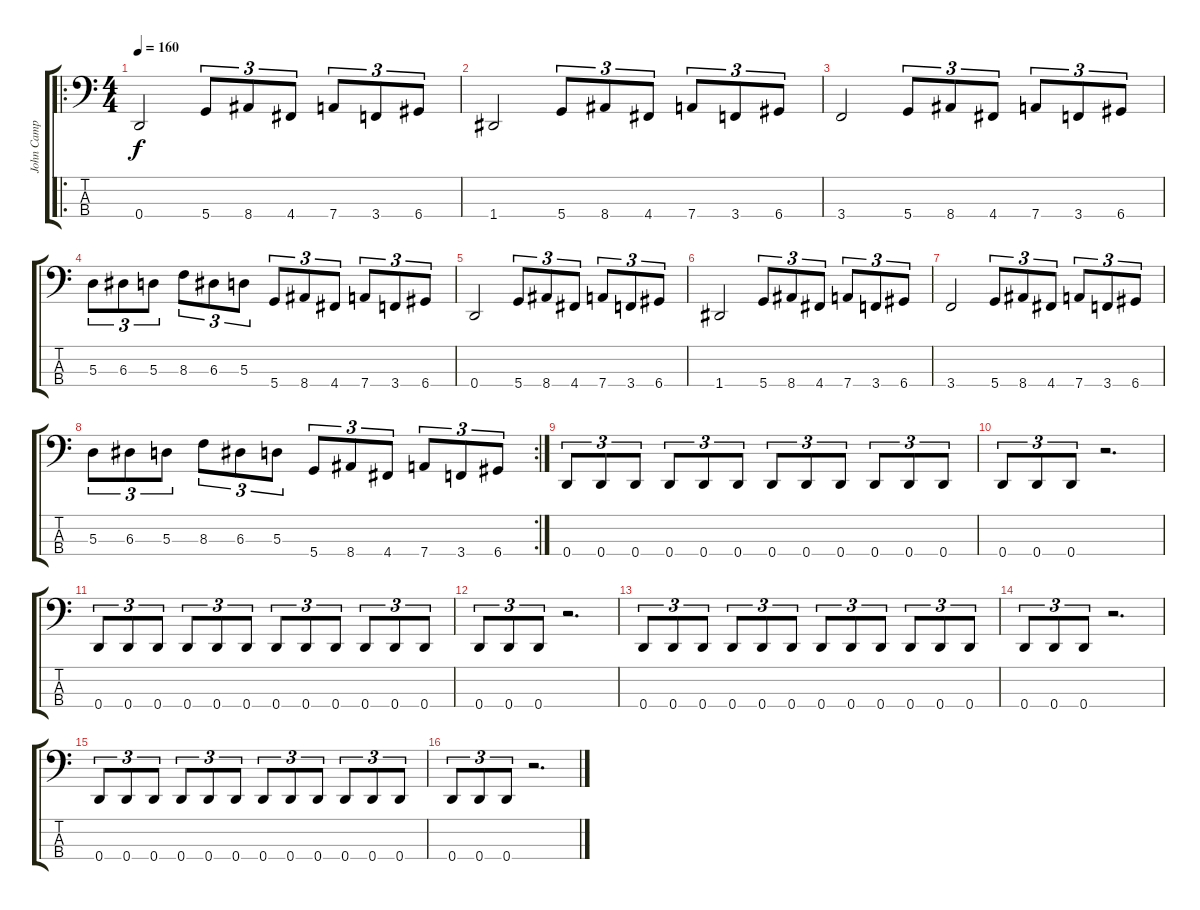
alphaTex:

\track ("John Camp bell" "John Camp ") {instrument electricbasspick}
\staff {score tabs}
\tuning (G2 D2 A1 D1) {hide}
\ro
\ts (4 4)
\tempo 160
\clef f4
\ks c
0.4.2{dy f} 5.4.8{tu (3 2)} 8.4.8{tu (3 2)} 4.4.8{tu (3 2)} 7.4.8{tu (3 2)} 3.4.8{tu (3 2)} 6.4.8{tu (3 2)} |
1.4.2 5.4.8{tu (3 2)} 8.4.8{tu (3 2)} 4.4.8{tu (3 2)} 7.4.8{tu (3 2)} 3.4.8{tu (3 2)} 6.4.8{tu (3 2)} |
3.4.2 5.4.8{tu (3 2)} 8.4.8{tu (3 2)} 4.4.8{tu (3 2)} 7.4.8{tu (3 2)} 3.4.8{tu (3 2)} 6.4.8{tu (3 2)} |
5.3.8{tu (3 2)} 6.3.8{tu (3 2)} 5.3.8{tu (3 2)} 8.3.8{tu (3 2)} 6.3.8{tu (3 2)} 5.3.8{tu (3 2)} 5.4.8{tu (3 2)} 8.4.8{tu (3 2)} 4.4.8{tu (3 2)} 7.4.8{tu (3 2)} 3.4.8{tu (3 2)} 6.4.8{tu (3 2)} |
0.4.2 5.4.8{tu (3 2)} 8.4.8{tu (3 2)} 4.4.8{tu (3 2)} 7.4.8{tu (3 2)} 3.4.8{tu (3 2)} 6.4.8{tu (3 2)} |
1.4.2 5.4.8{tu (3 2)} 8.4.8{tu (3 2)} 4.4.8{tu (3 2)} 7.4.8{tu (3 2)} 3.4.8{tu (3 2)} 6.4.8{tu (3 2)} |
3.4.2 5.4.8{tu (3 2)} 8.4.8{tu (3 2)} 4.4.8{tu (3 2)} 7.4.8{tu (3 2)} 3.4.8{tu (3 2)} 6.4.8{tu (3 2)} |
\rc 2
5.3.8{tu (3 2)} 6.3.8{tu (3 2)} 5.3.8{tu (3 2)} 8.3.8{tu (3 2)} 6.3.8{tu (3 2)} 5.3.8{tu (3 2)} 5.4.8{tu (3 2)} 8.4.8{tu (3 2)} 4.4.8{tu (3 2)} 7.4.8{tu (3 2)} 3.4.8{tu (3 2)} 6.4.8{tu (3 2)} |
0.4.8{tu (3 2)} 0.4.8{tu (3 2)} 0.4.8{tu (3 2)} 0.4.8{tu (3 2)} 0.4.8{tu (3 2)} 0.4.8{tu (3 2)} 0.4.8{tu (3 2)} 0.4.8{tu (3 2)} 0.4.8{tu (3 2)} 0.4.8{tu (3 2)} 0.4.8{tu (3 2)} 0.4.8{tu (3 2)} |
0.4.8{tu (3 2)} 0.4.8{tu (3 2)} 0.4.8{tu (3 2)} r.2{d} |
0.4.8{tu (3 2)} 0.4.8{tu (3 2)} 0.4.8{tu (3 2)} 0.4.8{tu (3 2)} 0.4.8{tu (3 2)} 0.4.8{tu (3 2)} 0.4.8{tu (3 2)} 0.4.8{tu (3 2)} 0.4.8{tu (3 2)} 0.4.8{tu (3 2)} 0.4.8{tu (3 2)} 0.4.8{tu (3 2)} |
0.4.8{tu (3 2)} 0.4.8{tu (3 2)} 0.4.8{tu (3 2)} r.2{d} |
0.4.8{tu (3 2)} 0.4.8{tu (3 2)} 0.4.8{tu (3 2)} 0.4.8{tu (3 2)} 0.4.8{tu (3 2)} 0.4.8{tu (3 2)} 0.4.8{tu (3 2)} 0.4.8{tu (3 2)} 0.4.8{tu (3 2) txt ""} 0.4.8{tu (3 2)} 0.4.8{tu (3 2)} 0.4.8{tu (3 2)} |
0.4.8{tu (3 2)} 0.4.8{tu (3 2)} 0.4.8{tu (3 2)} r.2{d} |
0.4.8{tu (3 2)} 0.4.8{tu (3 2)} 0.4.8{tu (3 2)} 0.4.8{tu (3 2)} 0.4.8{tu (3 2)} 0.4.8{tu (3 2)} 0.4.8{tu (3 2)} 0.4.8{tu (3 2)} 0.4.8{tu (3 2)} 0.4.8{tu (3 2)} 0.4.8{tu (3 2)} 0.4.8{tu (3 2)} |
0.4.8{tu (3 2)} 0.4.8{tu (3 2)} 0.4.8{tu (3 2)} r.2{d}
